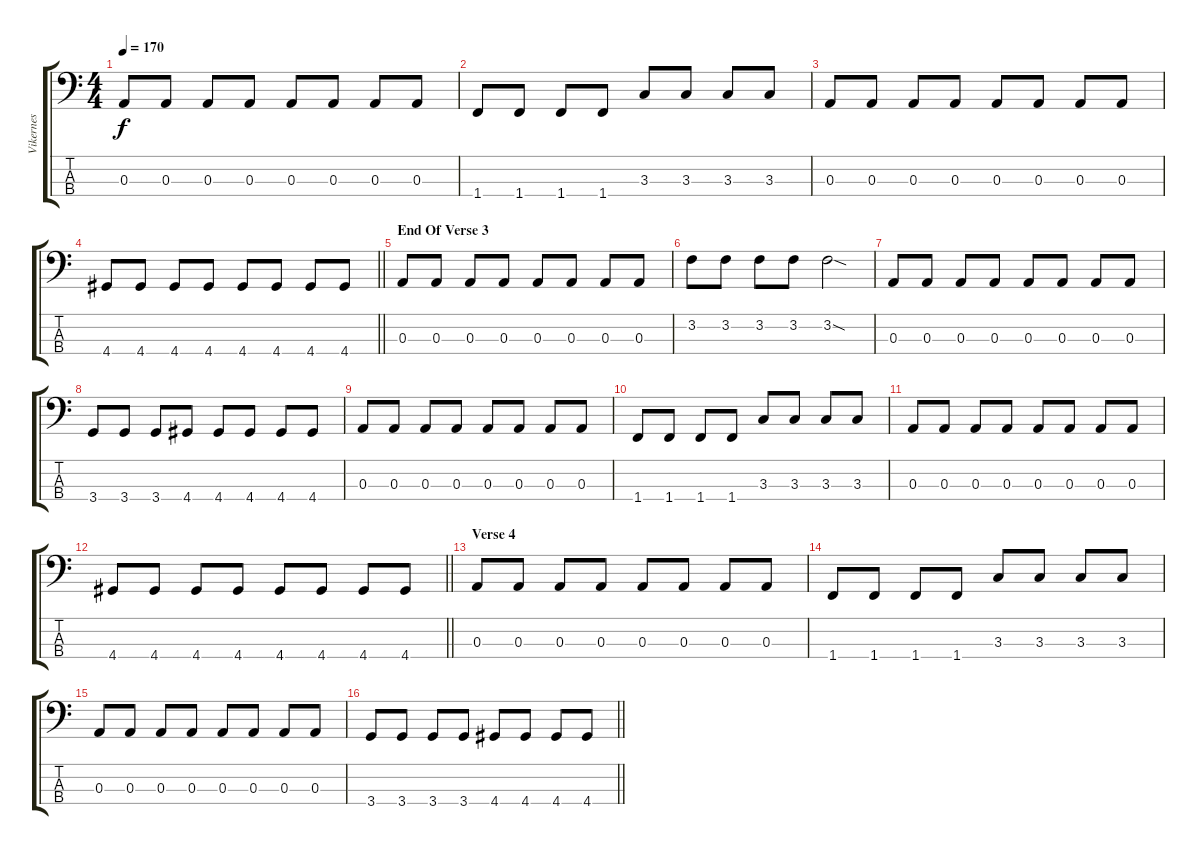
\track ("Vikernes" "Vikernes") {instrument electricbassfinger}
\staff {score tabs}
\tuning (G2 D2 A1 E1) {hide}
\ts (4 4)
\section ("" " ")
\tempo 170
\clef f4
\ks c
0.3.8{dy f} 0.3.8 0.3.8 0.3.8 0.3.8 0.3.8 0.3.8 0.3.8 |
1.4.8 1.4.8 1.4.8 1.4.8 3.3.8 3.3.8 3.3.8 3.3.8 |
0.3.8 0.3.8 0.3.8 0.3.8 0.3.8 0.3.8 0.3.8 0.3.8 |
\barLineRight lightlight
4.4.8 4.4.8 4.4.8 4.4.8 4.4.8 4.4.8 4.4.8 4.4.8 |
\section ("" "End Of Verse 3")
0.3.8 0.3.8 0.3.8 0.3.8 0.3.8 0.3.8 0.3.8 0.3.8 |
3.2.8 3.2.8 3.2.8 3.2.8 3.2{sod}.2 |
0.3.8 0.3.8 0.3.8 0.3.8 0.3.8 0.3.8 0.3.8 0.3.8 |
3.4.8 3.4.8 3.4.8 4.4.8 4.4.8 4.4.8 4.4.8 4.4.8 |
0.3.8 0.3.8 0.3.8 0.3.8 0.3.8 0.3.8 0.3.8 0.3.8 |
1.4.8 1.4.8 1.4.8 1.4.8 3.3.8 3.3.8 3.3.8 3.3.8 |
0.3.8 0.3.8 0.3.8 0.3.8 0.3.8 0.3.8 0.3.8 0.3.8 |
\barLineRight lightlight
4.4.8 4.4.8 4.4.8 4.4.8 4.4.8 4.4.8 4.4.8 4.4.8 |
\section ("" "Verse 4")
0.3.8 0.3.8 0.3.8 0.3.8 0.3.8 0.3.8 0.3.8 0.3.8 |
1.4.8 1.4.8 1.4.8 1.4.8 3.3.8 3.3.8 3.3.8 3.3.8 |
0.3.8 0.3.8 0.3.8 0.3.8 0.3.8 0.3.8 0.3.8 0.3.8 |
\barLineRight lightlight
3.4.8 3.4.8 3.4.8 3.4.8 4.4.8 4.4.8 4.4.8 4.4.8
